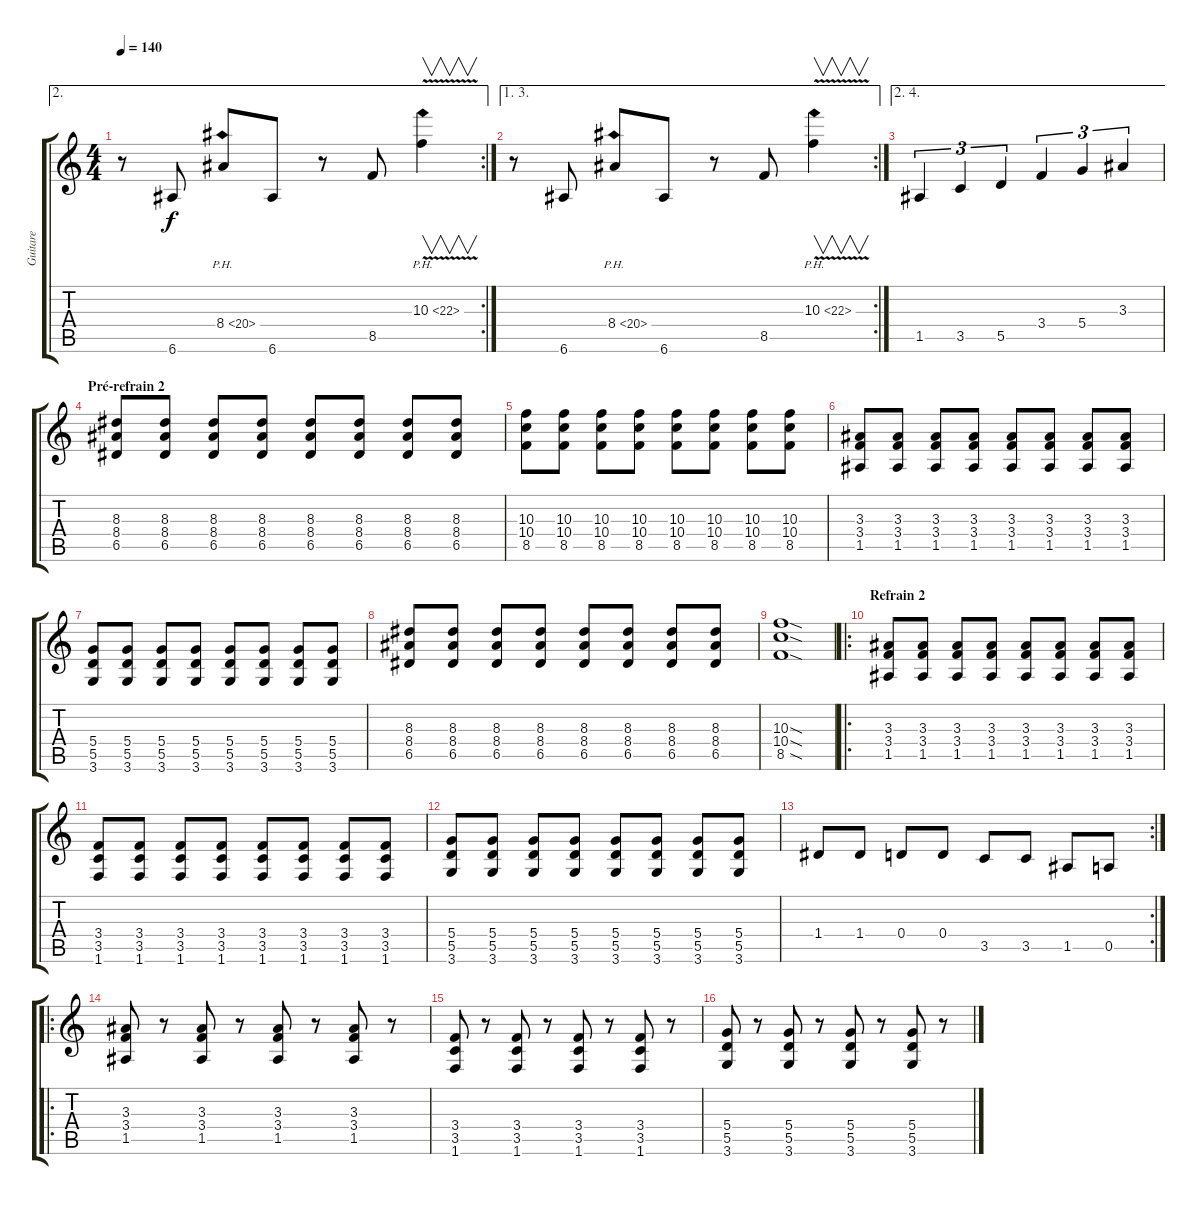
\track ("Guitare" "Guitare") {instrument overdrivenguitar}
\staff {score tabs}
\tuning (E4 B3 G3 D3 A2 E2) {hide}
\ae 2
\rc 2
\ts (4 4)
\tempo 140
\clef g2
\ks c
r.8{dy f} 6.6.8 8.4{ph 12}.8 6.6.8 r.8 8.5.8 10.3{ph 12 v}.4{v} |
\ae (1 3)
\rc 2
r.8 6.6.8 8.4{ph 12}.8 6.6.8 r.8 8.5.8 10.3{ph 12 v}.4{v} |
\ae (2 4)
1.5.4{tu (3 2)} 3.5.4{tu (3 2)} 5.5.4{tu (3 2)} 3.4.4{tu (3 2)} 5.4.4{tu (3 2)} 3.3.4{tu (3 2)} |
\section ("" "Pré-refrain 2")
(8.3 8.4 6.5).8 (8.3 8.4 6.5).8 (8.3 8.4 6.5).8 (8.3 8.4 6.5).8 (8.3 8.4 6.5).8 (8.3 8.4 6.5).8 (8.3 8.4 6.5).8 (8.3 8.4 6.5).8 |
(10.3 10.4 8.5).8 (10.3 10.4 8.5).8 (10.3 10.4 8.5).8 (10.3 10.4 8.5).8 (10.3 10.4 8.5).8 (10.3 10.4 8.5).8 (10.3 10.4 8.5).8 (10.3 10.4 8.5).8 |
(3.3 3.4 1.5).8 (3.3 3.4 1.5).8 (3.3 3.4 1.5).8 (3.3 3.4 1.5).8 (3.3 3.4 1.5).8 (3.3 3.4 1.5).8 (3.3 3.4 1.5).8 (3.3 3.4 1.5).8 |
(5.4 5.5 3.6).8 (5.4 5.5 3.6).8 (5.4 5.5 3.6).8 (5.4 5.5 3.6).8 (5.4 5.5 3.6).8 (5.4 5.5 3.6).8 (5.4 5.5 3.6).8 (5.4 5.5 3.6).8 |
(8.3 8.4 6.5).8 (8.3 8.4 6.5).8 (8.3 8.4 6.5).8 (8.3 8.4 6.5).8 (8.3 8.4 6.5).8 (8.3 8.4 6.5).8 (8.3 8.4 6.5).8 (8.3 8.4 6.5).8 |
(10.3{sod} 10.4{sod} 8.5{sod}).1 |
\ro
\section ("" "Refrain 2")
(3.3 3.4 1.5).8 (3.3 3.4 1.5).8 (3.3 3.4 1.5).8 (3.3 3.4 1.5).8 (3.3 3.4 1.5).8 (3.3 3.4 1.5).8 (3.3 3.4 1.5).8 (3.3 3.4 1.5).8 |
(3.4 3.5 1.6).8 (3.4 3.5 1.6).8 (3.4 3.5 1.6).8 (3.4 3.5 1.6).8 (3.4 3.5 1.6).8 (3.4 3.5 1.6).8 (3.4 3.5 1.6).8 (3.4 3.5 1.6).8 |
(5.4 5.5 3.6).8 (5.4 5.5 3.6).8 (5.4 5.5 3.6).8 (5.4 5.5 3.6).8 (5.4 5.5 3.6).8 (5.4 5.5 3.6).8 (5.4 5.5 3.6).8 (5.4 5.5 3.6).8 |
\rc 2
1.4.8 1.4.8 0.4.8 0.4.8 3.5.8 3.5.8 1.5.8 0.5.8 |
\ro
(3.3 3.4 1.5).8 r.8 (3.3 3.4 1.5).8 r.8 (3.3 3.4 1.5).8 r.8 (3.3 3.4 1.5).8 r.8 |
(3.4 3.5 1.6).8 r.8 (3.4 3.5 1.6).8 r.8 (3.4 3.5 1.6).8 r.8 (3.4 3.5 1.6).8 r.8 |
(5.4 5.5 3.6).8 r.8 (5.4 5.5 3.6).8 r.8 (5.4 5.5 3.6).8 r.8 (5.4 5.5 3.6).8 r.8
